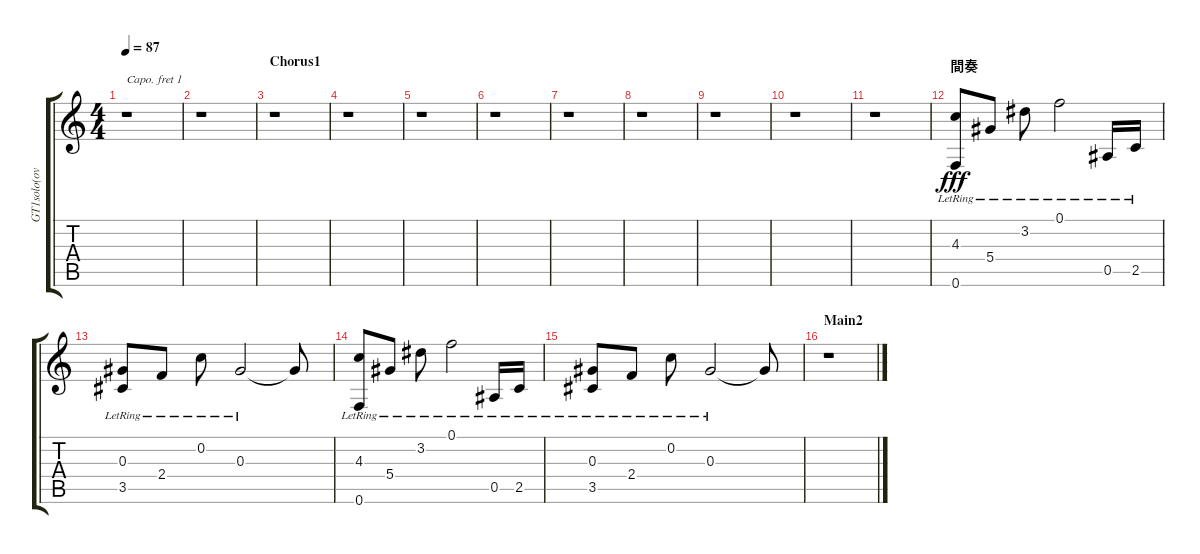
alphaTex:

\track ("GT1solo(overdrive+clean)" "GT1solo(ov") {instrument overdrivenguitar}
\staff {score tabs}
\capo 1
\tuning (E4 B3 G3 D3 A2 E2) {hide}
\ts (4 4)
\tempo 87
\clef g2
\ks c
r.1{dy fff} |
r.1 |
\section ("" "Chorus1")
r.1 |
r.1 |
r.1 |
r.1 |
r.1 |
r.1 |
r.1 |
r.1 |
r.1 |
\section ("" "間奏")
(4.3{lr} 0.6{lr}).8 5.4{lr}.8 3.2{lr}.8 0.1{lr}.2 0.5{lr}.16 2.5{lr}.16 |
(0.3{lr} 3.5{lr}).8 2.4{lr}.8 0.2{lr}.8 0.3{lr}.2 0.3{t}.8 |
(4.3{lr} 0.6{lr}).8 5.4{lr}.8 3.2{lr}.8 0.1{lr}.2 0.5{lr}.16 2.5{lr}.16 |
(0.3{lr} 3.5{lr}).8 2.4{lr}.8 0.2{lr}.8 0.3{lr}.2 0.3{t}.8 |
\section ("" "Main2")
r.1
